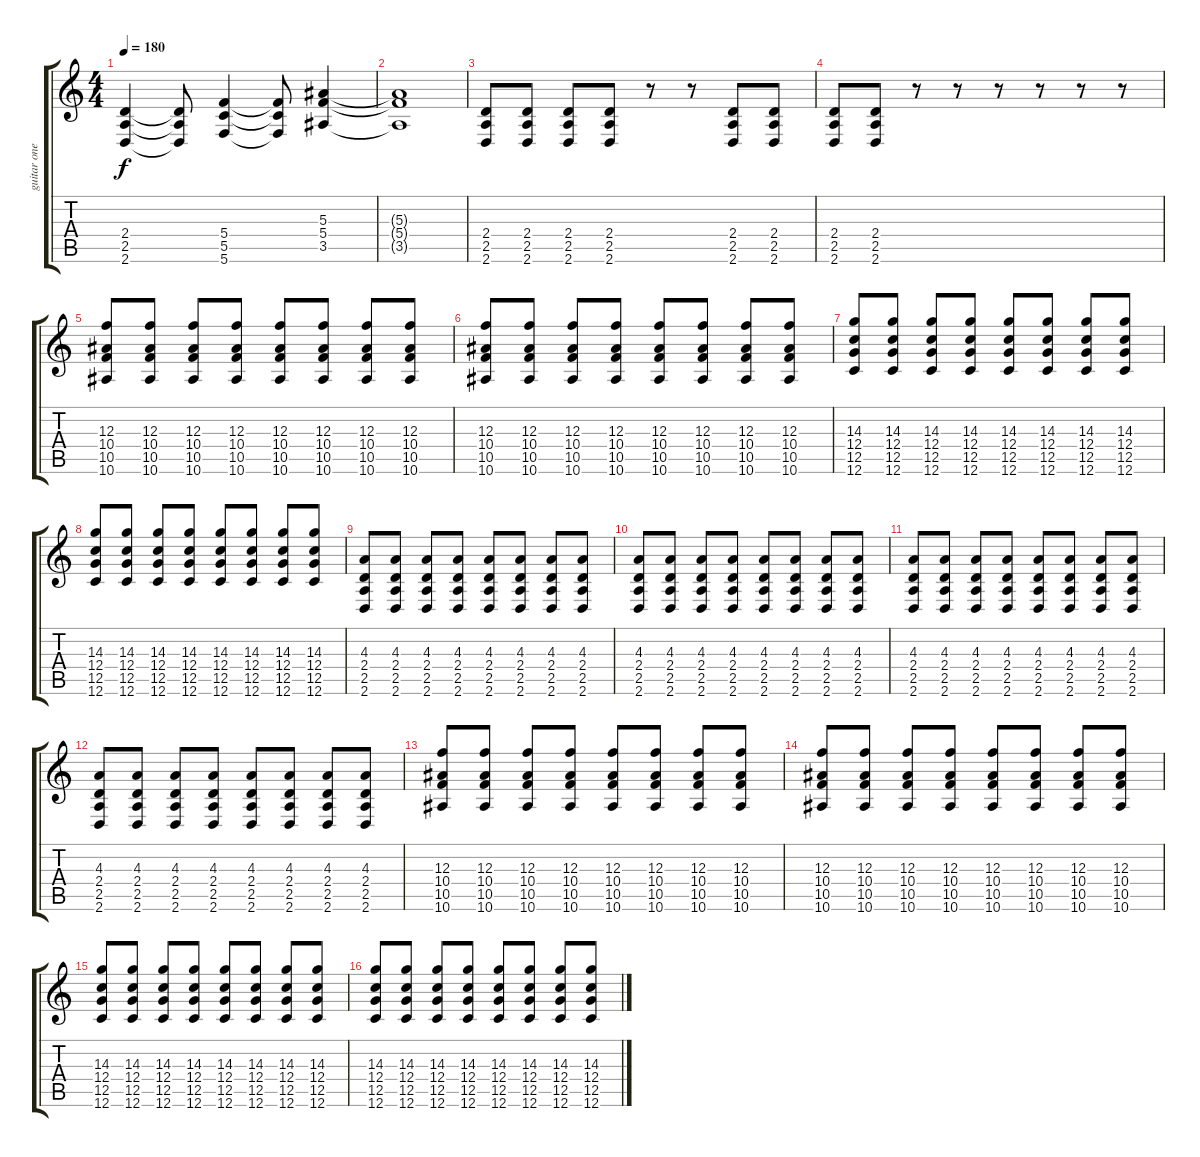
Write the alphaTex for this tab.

\track ("guitar one double" "guitar one") {instrument overdrivenguitar}
\staff {score tabs}
\tuning (D4 A3 F3 C3 G2 C2) {hide}
\ts (4 4)
\tempo 180
\clef g2
\ks c
(2.4 2.5 2.6).4{dy f} (2.4{t} 2.5{t} 2.6{t}).8 (5.4 5.5 5.6).4 (5.4{t} 5.5{t} 5.6{t}).8 (5.3 5.4 3.5).4 |
(5.3{t} 5.4{t} 3.5{t}).1 |
(2.4 2.5 2.6).8 (2.4 2.5 2.6).8 (2.4 2.5 2.6).8 (2.4 2.5 2.6).8 r.8 r.8 (2.4 2.5 2.6).8 (2.4 2.5 2.6).8 |
(2.4 2.5 2.6).8 (2.4 2.5 2.6).8 r.8 r.8 r.8 r.8 r.8 r.8 |
(12.3 10.4 10.5 10.6).8 (12.3 10.4 10.5 10.6).8 (12.3 10.4 10.5 10.6).8 (12.3 10.4 10.5 10.6).8 (12.3 10.4 10.5 10.6).8 (12.3 10.4 10.5 10.6).8 (12.3 10.4 10.5 10.6).8 (12.3 10.4 10.5 10.6).8 |
(12.3 10.4 10.5 10.6).8 (12.3 10.4 10.5 10.6).8 (12.3 10.4 10.5 10.6).8 (12.3 10.4 10.5 10.6).8 (12.3 10.4 10.5 10.6).8 (12.3 10.4 10.5 10.6).8 (12.3 10.4 10.5 10.6).8 (12.3 10.4 10.5 10.6).8 |
(14.3 12.4 12.5 12.6).8 (14.3 12.4 12.5 12.6).8 (14.3 12.4 12.5 12.6).8 (14.3 12.4 12.5 12.6).8 (14.3 12.4 12.5 12.6).8 (14.3 12.4 12.5 12.6).8 (14.3 12.4 12.5 12.6).8 (14.3 12.4 12.5 12.6).8 |
(14.3 12.4 12.5 12.6).8 (14.3 12.4 12.5 12.6).8 (14.3 12.4 12.5 12.6).8 (14.3 12.4 12.5 12.6).8 (14.3 12.4 12.5 12.6).8 (14.3 12.4 12.5 12.6).8 (14.3 12.4 12.5 12.6).8 (14.3 12.4 12.5 12.6).8 |
(4.3 2.4 2.5 2.6).8 (4.3 2.4 2.5 2.6).8 (4.3 2.4 2.5 2.6).8 (4.3 2.4 2.5 2.6).8 (4.3 2.4 2.5 2.6).8 (4.3 2.4 2.5 2.6).8 (4.3 2.4 2.5 2.6).8 (4.3 2.4 2.5 2.6).8 |
(4.3 2.4 2.5 2.6).8 (4.3 2.4 2.5 2.6).8 (4.3 2.4 2.5 2.6).8 (4.3 2.4 2.5 2.6).8 (4.3 2.4 2.5 2.6).8 (4.3 2.4 2.5 2.6).8 (4.3 2.4 2.5 2.6).8 (4.3 2.4 2.5 2.6).8 |
(4.3 2.4 2.5 2.6).8 (4.3 2.4 2.5 2.6).8 (4.3 2.4 2.5 2.6).8 (4.3 2.4 2.5 2.6).8 (4.3 2.4 2.5 2.6).8 (4.3 2.4 2.5 2.6).8 (4.3 2.4 2.5 2.6).8 (4.3 2.4 2.5 2.6).8 |
(4.3 2.4 2.5 2.6).8 (4.3 2.4 2.5 2.6).8 (4.3 2.4 2.5 2.6).8 (4.3 2.4 2.5 2.6).8 (4.3 2.4 2.5 2.6).8 (4.3 2.4 2.5 2.6).8 (4.3 2.4 2.5 2.6).8 (4.3 2.4 2.5 2.6).8 |
(12.3 10.4 10.5 10.6).8 (12.3 10.4 10.5 10.6).8 (12.3 10.4 10.5 10.6).8 (12.3 10.4 10.5 10.6).8 (12.3 10.4 10.5 10.6).8 (12.3 10.4 10.5 10.6).8 (12.3 10.4 10.5 10.6).8 (12.3 10.4 10.5 10.6).8 |
(12.3 10.4 10.5 10.6).8 (12.3 10.4 10.5 10.6).8 (12.3 10.4 10.5 10.6).8 (12.3 10.4 10.5 10.6).8 (12.3 10.4 10.5 10.6).8 (12.3 10.4 10.5 10.6).8 (12.3 10.4 10.5 10.6).8 (12.3 10.4 10.5 10.6).8 |
(14.3 12.4 12.5 12.6).8 (14.3 12.4 12.5 12.6).8 (14.3 12.4 12.5 12.6).8 (14.3 12.4 12.5 12.6).8 (14.3 12.4 12.5 12.6).8 (14.3 12.4 12.5 12.6).8 (14.3 12.4 12.5 12.6).8 (14.3 12.4 12.5 12.6).8 |
(14.3 12.4 12.5 12.6).8 (14.3 12.4 12.5 12.6).8 (14.3 12.4 12.5 12.6).8 (14.3 12.4 12.5 12.6).8 (14.3 12.4 12.5 12.6).8 (14.3 12.4 12.5 12.6).8 (14.3 12.4 12.5 12.6).8 (14.3 12.4 12.5 12.6).8
